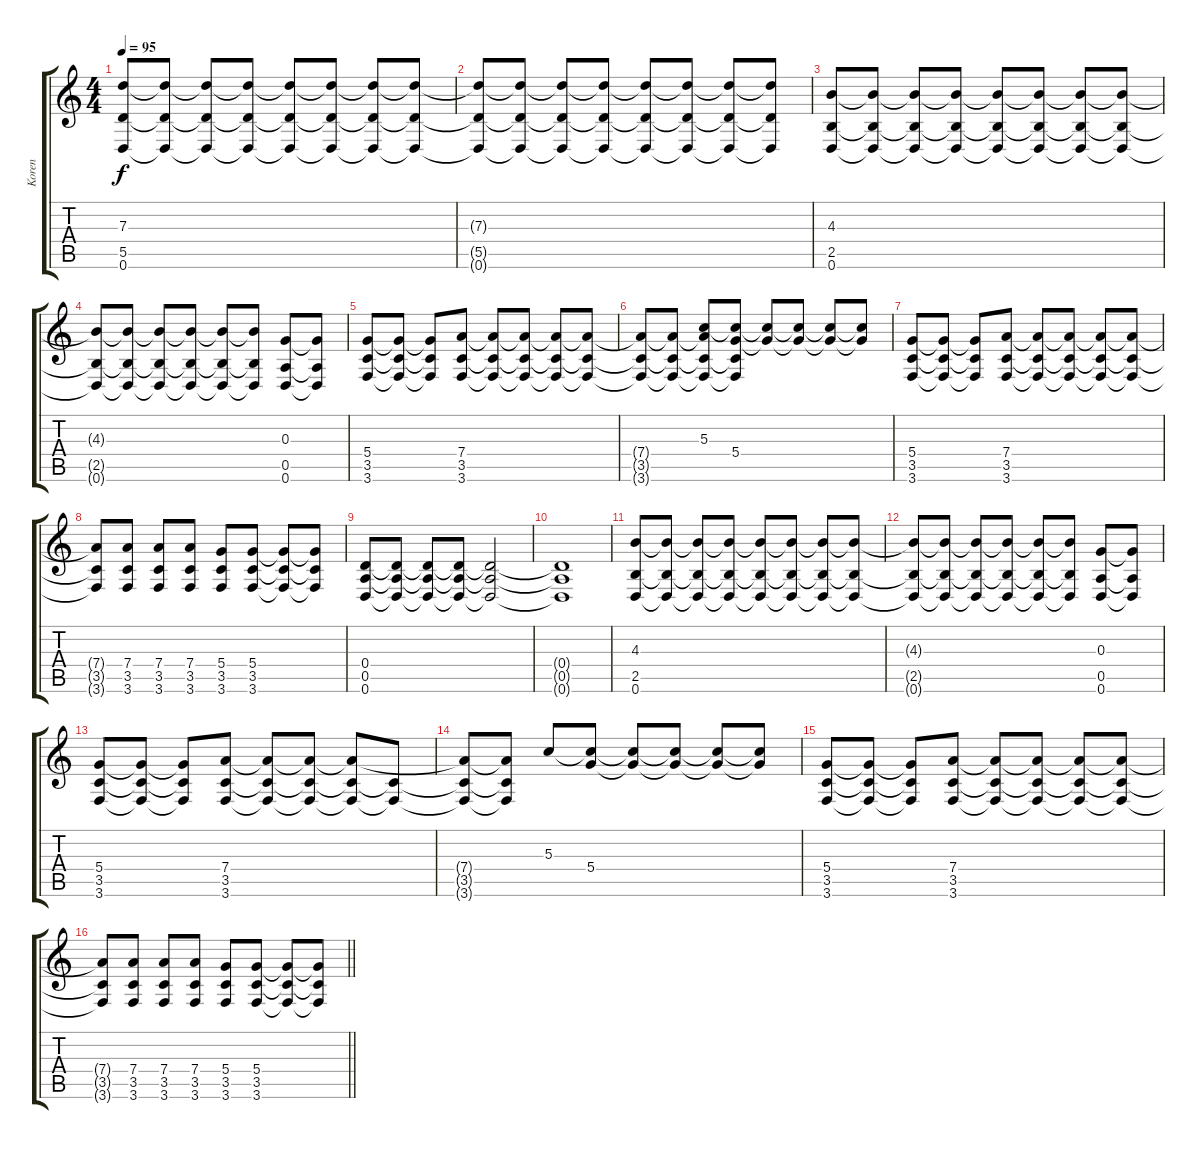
\track ("Koren" "Koren") {instrument distortionguitar}
\staff {score tabs}
\tuning (E4 B3 G3 D3 A2 D2) {hide}
\ts (4 4)
\tempo 95
\clef g2
\ks c
(7.3 5.5 0.6).8{dy f} (7.3{t} 5.5{t} 0.6{t}).8 (7.3{t} 5.5{t} 0.6{t}).8 (7.3{t} 5.5{t} 0.6{t}).8 (7.3{t} 5.5{t} 0.6{t}).8 (7.3{t} 5.5{t} 0.6{t}).8 (7.3{t} 5.5{t} 0.6{t}).8 (7.3{t} 5.5{t} 0.6{t}).8 |
(7.3{t} 5.5{t} 0.6{t}).8 (7.3{t} 5.5{t} 0.6{t}).8 (7.3{t} 5.5{t} 0.6{t}).8 (7.3{t} 5.5{t} 0.6{t}).8 (7.3{t} 5.5{t} 0.6{t}).8 (7.3{t} 5.5{t} 0.6{t}).8 (7.3{t} 5.5{t} 0.6{t}).8 (7.3{t} 5.5{t} 0.6{t}).8 |
(4.3 2.5 0.6).8 (4.3{t} 2.5{t} 0.6{t}).8 (4.3{t} 2.5{t} 0.6{t}).8 (4.3{t} 2.5{t} 0.6{t}).8 (4.3{t} 2.5{t} 0.6{t}).8 (4.3{t} 2.5{t} 0.6{t}).8 (4.3{t} 2.5{t} 0.6{t}).8 (4.3{t} 2.5{t} 0.6{t}).8 |
(4.3{t} 2.5{t} 0.6{t}).8 (4.3{t} 2.5{t} 0.6{t}).8 (4.3{t} 2.5{t} 0.6{t}).8 (4.3{t} 2.5{t} 0.6{t}).8 (4.3{t} 2.5{t} 0.6{t}).8 (4.3{t} 2.5{t} 0.6{t}).8 (0.3 0.5 0.6).8 (0.3{t} 0.5{t} 0.6{t}).8 |
(5.4 3.5 3.6).8 (5.4{t} 3.5{t} 3.6{t}).8 (5.4{t} 3.5{t} 3.6{t}).8 (7.4 3.5 3.6).8 (7.4{t} 3.5{t} 3.6{t}).8 (7.4{t} 3.5{t} 3.6{t}).8 (7.4{t} 3.5{t} 3.6{t}).8 (7.4{t} 3.5{t} 3.6{t}).8 |
(7.4{t} 3.5{t} 3.6{t}).8 (7.4{t} 3.5{t} 3.6{t}).8 (5.3 7.4{t} 3.5{t} 3.6{t}).8 (5.3{t} 5.4 3.5{t} 3.6{t}).8 (5.3{t} 5.4{t}).8 (5.3{t} 5.4{t}).8 (5.3{t} 5.4{t}).8 (5.3{t} 5.4{t}).8 |
(5.4 3.5 3.6).8 (5.4{t} 3.5{t} 3.6{t}).8 (5.4{t} 3.5{t} 3.6{t}).8 (7.4 3.5 3.6).8 (7.4{t} 3.5{t} 3.6{t}).8 (7.4{t} 3.5{t} 3.6{t}).8 (7.4{t} 3.5{t} 3.6{t}).8 (7.4{t} 3.5{t} 3.6{t}).8 |
(7.4{t} 3.5{t} 3.6{t}).8 (7.4 3.5 3.6).8 (7.4 3.5 3.6).8 (7.4 3.5 3.6).8 (5.4 3.5 3.6).8 (5.4 3.5 3.6).8 (5.4{t} 3.5{t} 3.6{t}).8 (5.4{t} 3.5{t} 3.6{t}).8 |
(0.4 0.5 0.6).8 (0.4{t} 0.5{t} 0.6{t}).8 (0.4{t} 0.5{t} 0.6{t}).8 (0.4{t} 0.5{t} 0.6{t}).8 (0.4{t} 0.5{t} 0.6{t}).2 |
(0.4{t} 0.5{t} 0.6{t}).1 |
(4.3 2.5 0.6).8 (4.3{t} 2.5{t} 0.6{t}).8 (4.3{t} 2.5{t} 0.6{t}).8 (4.3{t} 2.5{t} 0.6{t}).8 (4.3{t} 2.5{t} 0.6{t}).8 (4.3{t} 2.5{t} 0.6{t}).8 (4.3{t} 2.5{t} 0.6{t}).8 (4.3{t} 2.5{t} 0.6{t}).8 |
(4.3{t} 2.5{t} 0.6{t}).8 (4.3{t} 2.5{t} 0.6{t}).8 (4.3{t} 2.5{t} 0.6{t}).8 (4.3{t} 2.5{t} 0.6{t}).8 (4.3{t} 2.5{t} 0.6{t}).8 (4.3{t} 2.5{t} 0.6{t}).8 (0.3 0.5 0.6).8 (0.3{t} 0.5{t} 0.6{t}).8 |
(5.4 3.5 3.6).8 (5.4{t} 3.5{t} 3.6{t}).8 (5.4{t} 3.5{t} 3.6{t}).8 (7.4 3.5 3.6).8 (7.4{t} 3.5{t} 3.6{t}).8 (7.4{t} 3.5{t} 3.6{t}).8 (7.4{t} 3.5{t} 3.6{t}).8 (3.5{t} 3.6{t}).8 |
(7.4{t} 3.5{t} 3.6{t}).8 (7.4{t} 3.5{t} 3.6{t}).8 5.3.8 (5.3{t} 5.4).8 (5.3{t} 5.4{t}).8 (5.3{t} 5.4{t}).8 (5.3{t} 5.4{t}).8 (5.3{t} 5.4{t}).8 |
(5.4 3.5 3.6).8 (5.4{t} 3.5{t} 3.6{t}).8 (5.4{t} 3.5{t} 3.6{t}).8 (7.4 3.5 3.6).8 (7.4{t} 3.5{t} 3.6{t}).8 (7.4{t} 3.5{t} 3.6{t}).8 (7.4{t} 3.5{t} 3.6{t}).8 (7.4{t} 3.5{t} 3.6{t}).8 |
\barLineRight lightlight
(7.4{t} 3.5{t} 3.6{t}).8 (7.4 3.5 3.6).8 (7.4 3.5 3.6).8 (7.4 3.5 3.6).8 (5.4 3.5 3.6).8 (5.4 3.5 3.6).8 (5.4{t} 3.5{t} 3.6{t}).8 (5.4{t} 3.5{t} 3.6{t}).8
